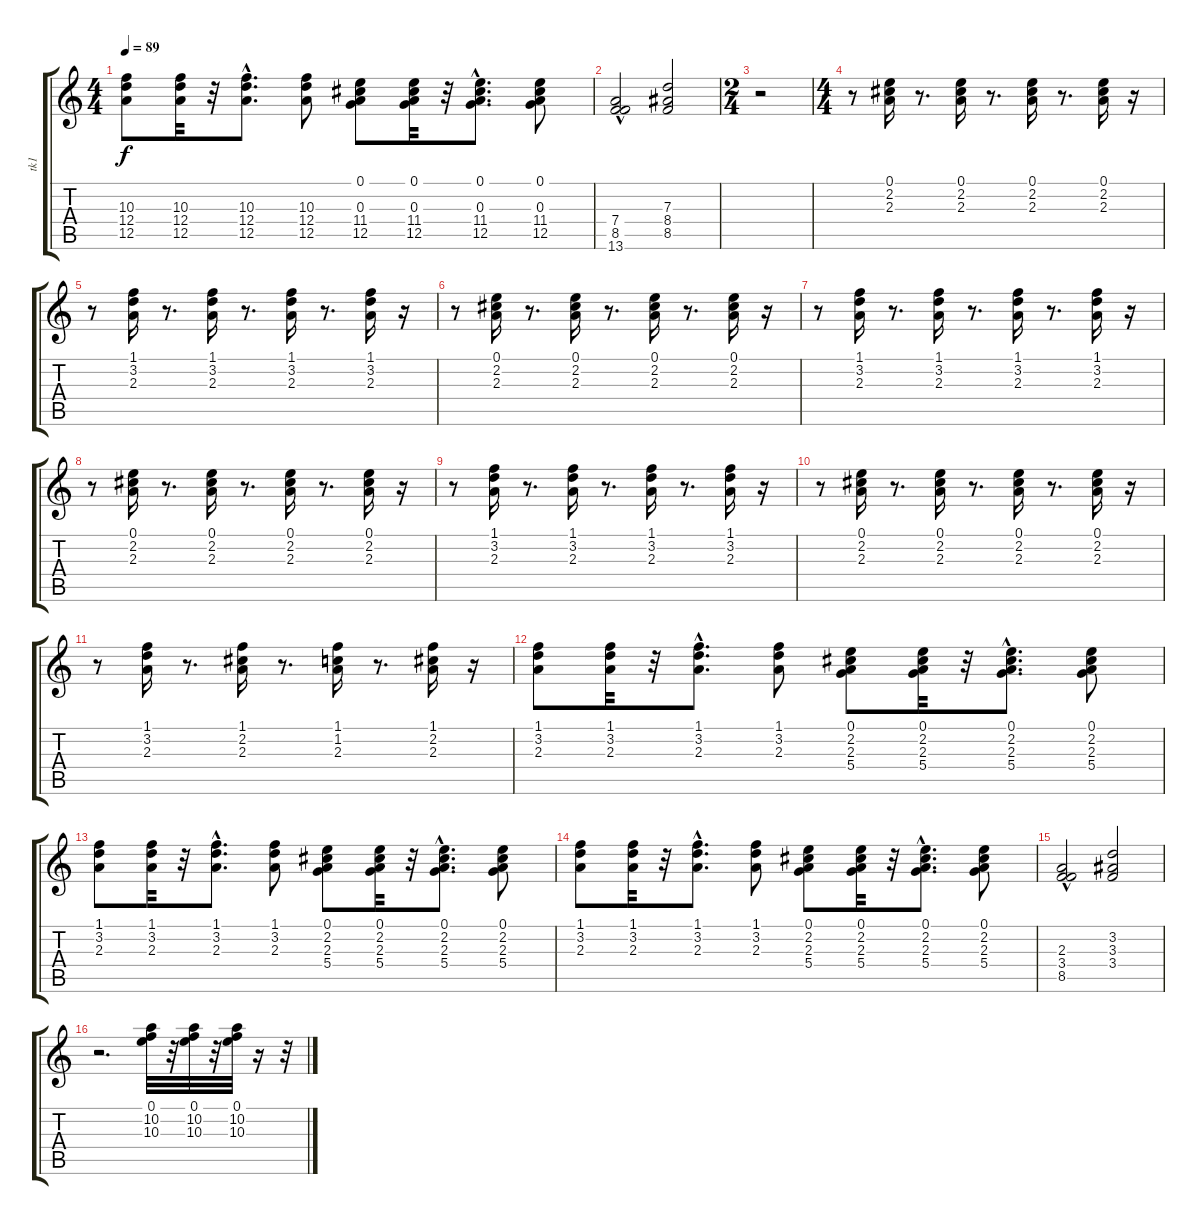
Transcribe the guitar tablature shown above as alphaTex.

\track ("tk1" "tk1") {instrument electricguitarclean}
\staff {score tabs}
\tuning (E4 B3 G3 D3 A2 E2) {hide}
\ts (4 4)
\tempo 89
\clef g2
\ks c
(10.3 12.4 12.5).8{dy f} (10.3 12.4 12.5).32 r.32 (10.3{hac} 12.4{hac} 12.5{hac}).8{d} (10.3 12.4 12.5).8 (0.1 0.3 11.4 12.5).8 (0.1 0.3 11.4 12.5).32 r.32 (0.1{hac} 0.3{hac} 11.4{hac} 12.5{hac}).8{d} (0.1 0.3 11.4 12.5).8 |
(7.4{hac} 8.5 13.6).2 (7.3 8.4 8.5).2 |
\ts (2 4)
r.2 |
\ts (4 4)
r.8 (0.1 2.2 2.3).16 r.8{d} (0.1 2.2 2.3).16 r.8{d} (0.1 2.2 2.3).16 r.8{d} (0.1 2.2 2.3).16 r.16 |
r.8 (1.1 3.2 2.3).16 r.8{d} (1.1 3.2 2.3).16 r.8{d} (1.1 3.2 2.3).16 r.8{d} (1.1 3.2 2.3).16 r.16 |
r.8 (0.1 2.2 2.3).16 r.8{d} (0.1 2.2 2.3).16 r.8{d} (0.1 2.2 2.3).16 r.8{d} (0.1 2.2 2.3).16 r.16 |
r.8 (1.1 3.2 2.3).16 r.8{d} (1.1 3.2 2.3).16 r.8{d} (1.1 3.2 2.3).16 r.8{d} (1.1 3.2 2.3).16 r.16 |
r.8 (0.1 2.2 2.3).16 r.8{d} (0.1 2.2 2.3).16 r.8{d} (0.1 2.2 2.3).16 r.8{d} (0.1 2.2 2.3).16 r.16 |
r.8 (1.1 3.2 2.3).16 r.8{d} (1.1 3.2 2.3).16 r.8{d} (1.1 3.2 2.3).16 r.8{d} (1.1 3.2 2.3).16 r.16 |
r.8 (0.1 2.2 2.3).16 r.8{d} (0.1 2.2 2.3).16 r.8{d} (0.1 2.2 2.3).16 r.8{d} (0.1 2.2 2.3).16 r.16 |
r.8 (1.1 3.2 2.3).16 r.8{d} (1.1 2.2 2.3).16 r.8{d} (1.1 1.2 2.3).16 r.8{d} (1.1 2.2 2.3).16 r.16 |
(1.1 3.2 2.3).8 (1.1 3.2 2.3).32 r.32 (1.1{hac} 3.2{hac} 2.3{hac}).8{d} (1.1 3.2 2.3).8 (0.1 2.2 2.3 5.4).8 (0.1 2.2 2.3 5.4).32 r.32 (0.1{hac} 2.2{hac} 2.3{hac} 5.4{hac}).8{d} (0.1 2.2 2.3 5.4).8 |
(1.1 3.2 2.3).8 (1.1 3.2 2.3).32 r.32 (1.1{hac} 3.2{hac} 2.3{hac}).8{d} (1.1 3.2 2.3).8 (0.1 2.2 2.3 5.4).8 (0.1 2.2 2.3 5.4).32 r.32 (0.1{hac} 2.2{hac} 2.3{hac} 5.4{hac}).8{d} (0.1 2.2 2.3 5.4).8 |
(1.1 3.2 2.3).8 (1.1 3.2 2.3).32 r.32 (1.1{hac} 3.2{hac} 2.3{hac}).8{d} (1.1 3.2 2.3).8 (0.1 2.2 2.3 5.4).8 (0.1 2.2 2.3 5.4).32 r.32 (0.1{hac} 2.2{hac} 2.3{hac} 5.4{hac}).8{d} (0.1 2.2 2.3 5.4).8 |
(2.3{hac} 3.4 8.5).2 (3.2 3.3 3.4).2 |
r.2{d} (0.1 10.2 10.3).32 r.32 (0.1 10.2 10.3).32 r.32 (0.1 10.2 10.3).32 r.16 r.32
